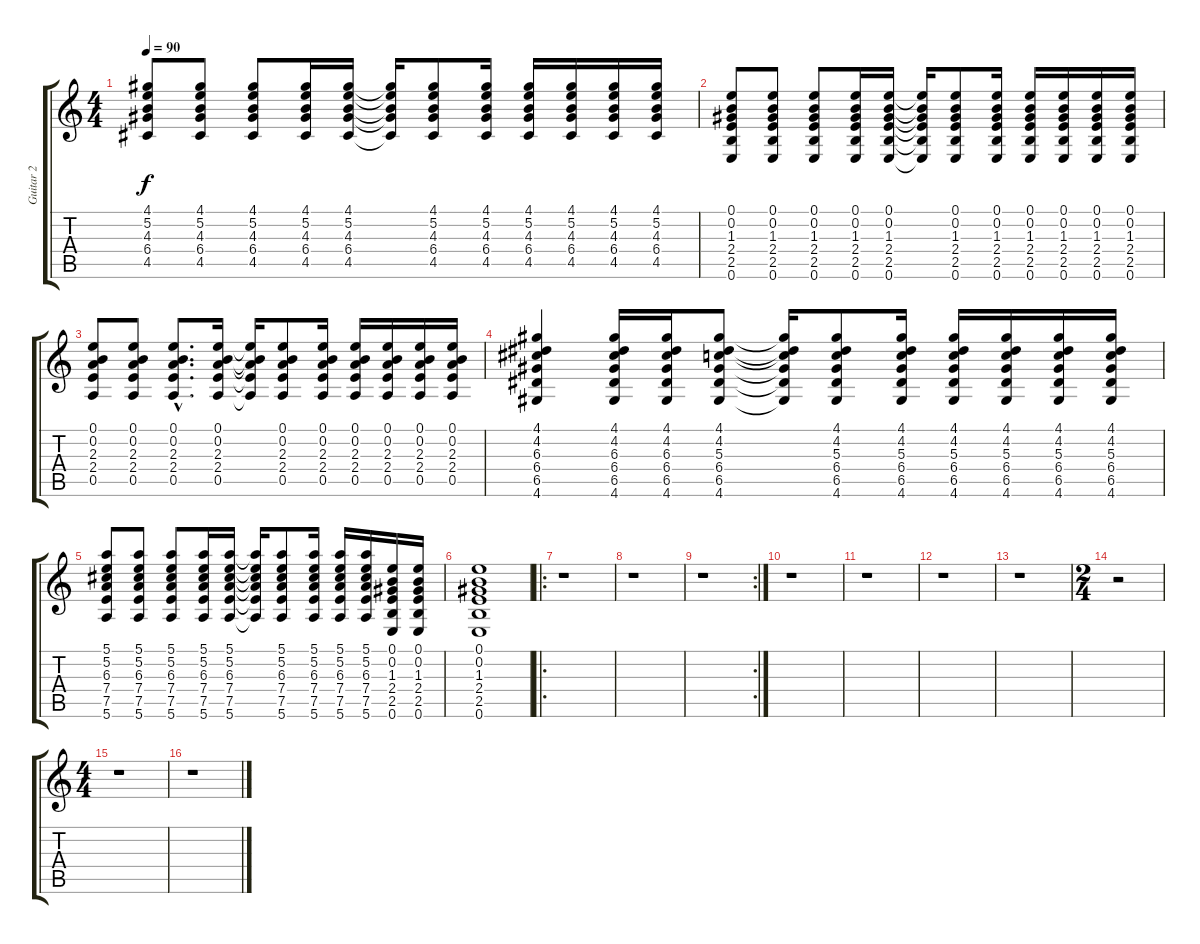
\track ("Guitar 2" "Guitar 2") {instrument acousticguitarsteel}
\staff {score tabs}
\tuning (E4 B3 G3 D3 A2 E2) {hide}
\ts (4 4)
\tempo 90
\clef g2
\ks c
(4.1 5.2 4.3 6.4 4.5).8{dy f instrument acousticguitarsteel} (4.1 5.2 4.3 6.4 4.5).8 (4.1 5.2 4.3 6.4 4.5).8 (4.1 5.2 4.3 6.4 4.5).16 (4.1 5.2 4.3 6.4 4.5).16 (4.1{t} 5.2{t} 4.3{t} 6.4{t} 4.5{t}).16 (4.1 5.2 4.3 6.4 4.5).8 (4.1 5.2 4.3 6.4 4.5).16 (4.1 5.2 4.3 6.4 4.5).16 (4.1 5.2 4.3 6.4 4.5).16 (4.1 5.2 4.3 6.4 4.5).16 (4.1 5.2 4.3 6.4 4.5).16 |
(0.1 0.2 1.3 2.4 2.5 0.6).8 (0.1 0.2 1.3 2.4 2.5 0.6).8 (0.1 0.2 1.3 2.4 2.5 0.6).8 (0.1 0.2 1.3 2.4 2.5 0.6).16 (0.1 0.2 1.3 2.4 2.5 0.6).16 (0.1{t} 0.2{t} 1.3{t} 2.4{t} 2.5{t} 0.6{t}).16 (0.1 0.2 1.3 2.4 2.5 0.6).8 (0.1 0.2 1.3 2.4 2.5 0.6).16 (0.1 0.2 1.3 2.4 2.5 0.6).16 (0.1 0.2 1.3 2.4 2.5 0.6).16 (0.1 0.2 1.3 2.4 2.5 0.6).16 (0.1 0.2 1.3 2.4 2.5 0.6).16 |
(0.1 0.2 2.3 2.4 0.5).8 (0.1 0.2 2.3 2.4 0.5).8 (0.1{hac} 0.2{hac} 2.3{hac} 2.4{hac} 0.5{hac}).8{d} (0.1 0.2 2.3 2.4 0.5).16 (0.1{t} 0.2{t} 2.3{t} 2.4{t} 0.5{t}).16 (0.1 0.2 2.3 2.4 0.5).8 (0.1 0.2 2.3 2.4 0.5).16 (0.1 0.2 2.3 2.4 0.5).16 (0.1 0.2 2.3 2.4 0.5).16 (0.1 0.2 2.3 2.4 0.5).16 (0.1 0.2 2.3 2.4 0.5).16 |
(4.1 4.2 6.3 6.4 6.5 4.6).4 (4.1 4.2 6.3 6.4 6.5 4.6).16 (4.1 4.2 6.3 6.4 6.5 4.6).16 (4.1 4.2 5.3 6.4 6.5 4.6).8 (4.1{t} 4.2{t} 5.3{t} 6.4{t} 6.5{t} 4.6{t}).16 (4.1 4.2 5.3 6.4 6.5 4.6).8 (4.1 4.2 5.3 6.4 6.5 4.6).16 (4.1 4.2 5.3 6.4 6.5 4.6).16 (4.1 4.2 5.3 6.4 6.5 4.6).16 (4.1 4.2 5.3 6.4 6.5 4.6).16 (4.1 4.2 5.3 6.4 6.5 4.6).16 |
(5.1 5.2 6.3 7.4 7.5 5.6).8 (5.1 5.2 6.3 7.4 7.5 5.6).8 (5.1 5.2 6.3 7.4 7.5 5.6).8 (5.1 5.2 6.3 7.4 7.5 5.6).16 (5.1 5.2 6.3 7.4 7.5 5.6).16 (5.1{t} 5.2{t} 6.3{t} 7.4{t} 7.5{t} 5.6{t}).16 (5.1 5.2 6.3 7.4 7.5 5.6).8 (5.1 5.2 6.3 7.4 7.5 5.6).16 (5.1 5.2 6.3 7.4 7.5 5.6).16 (5.1 5.2 6.3 7.4 7.5 5.6).16 (0.1 0.2 1.3 2.4 2.5 0.6).16 (0.1 0.2 1.3 2.4 2.5 0.6).16 |
(0.1 0.2 1.3 2.4 2.5 0.6).1 |
\ro
r.1 |
r.1 |
\rc 2
r.1 |
r.1 |
r.1 |
r.1 |
r.1 |
\ts (2 4)
r.2 |
\ts (4 4)
r.1 |
r.1
